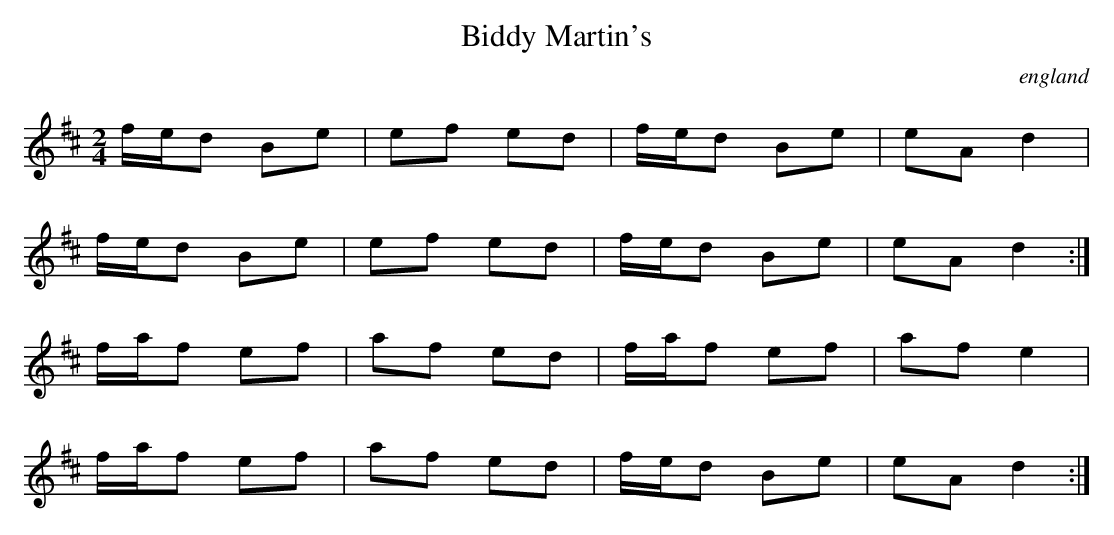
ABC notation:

X:1
T:Biddy Martin's
O:england
M:2/4
L:1/8
K:D Major
f/e/d Be|ef ed|f/e/d Be|eA d2|
f/e/d Be|ef ed|f/e/d Be|eA d2:|
f/a/f ef|af ed|f/a/f ef|af e2|
f/a/f ef|af ed|f/e/d Be|eA d2:|
